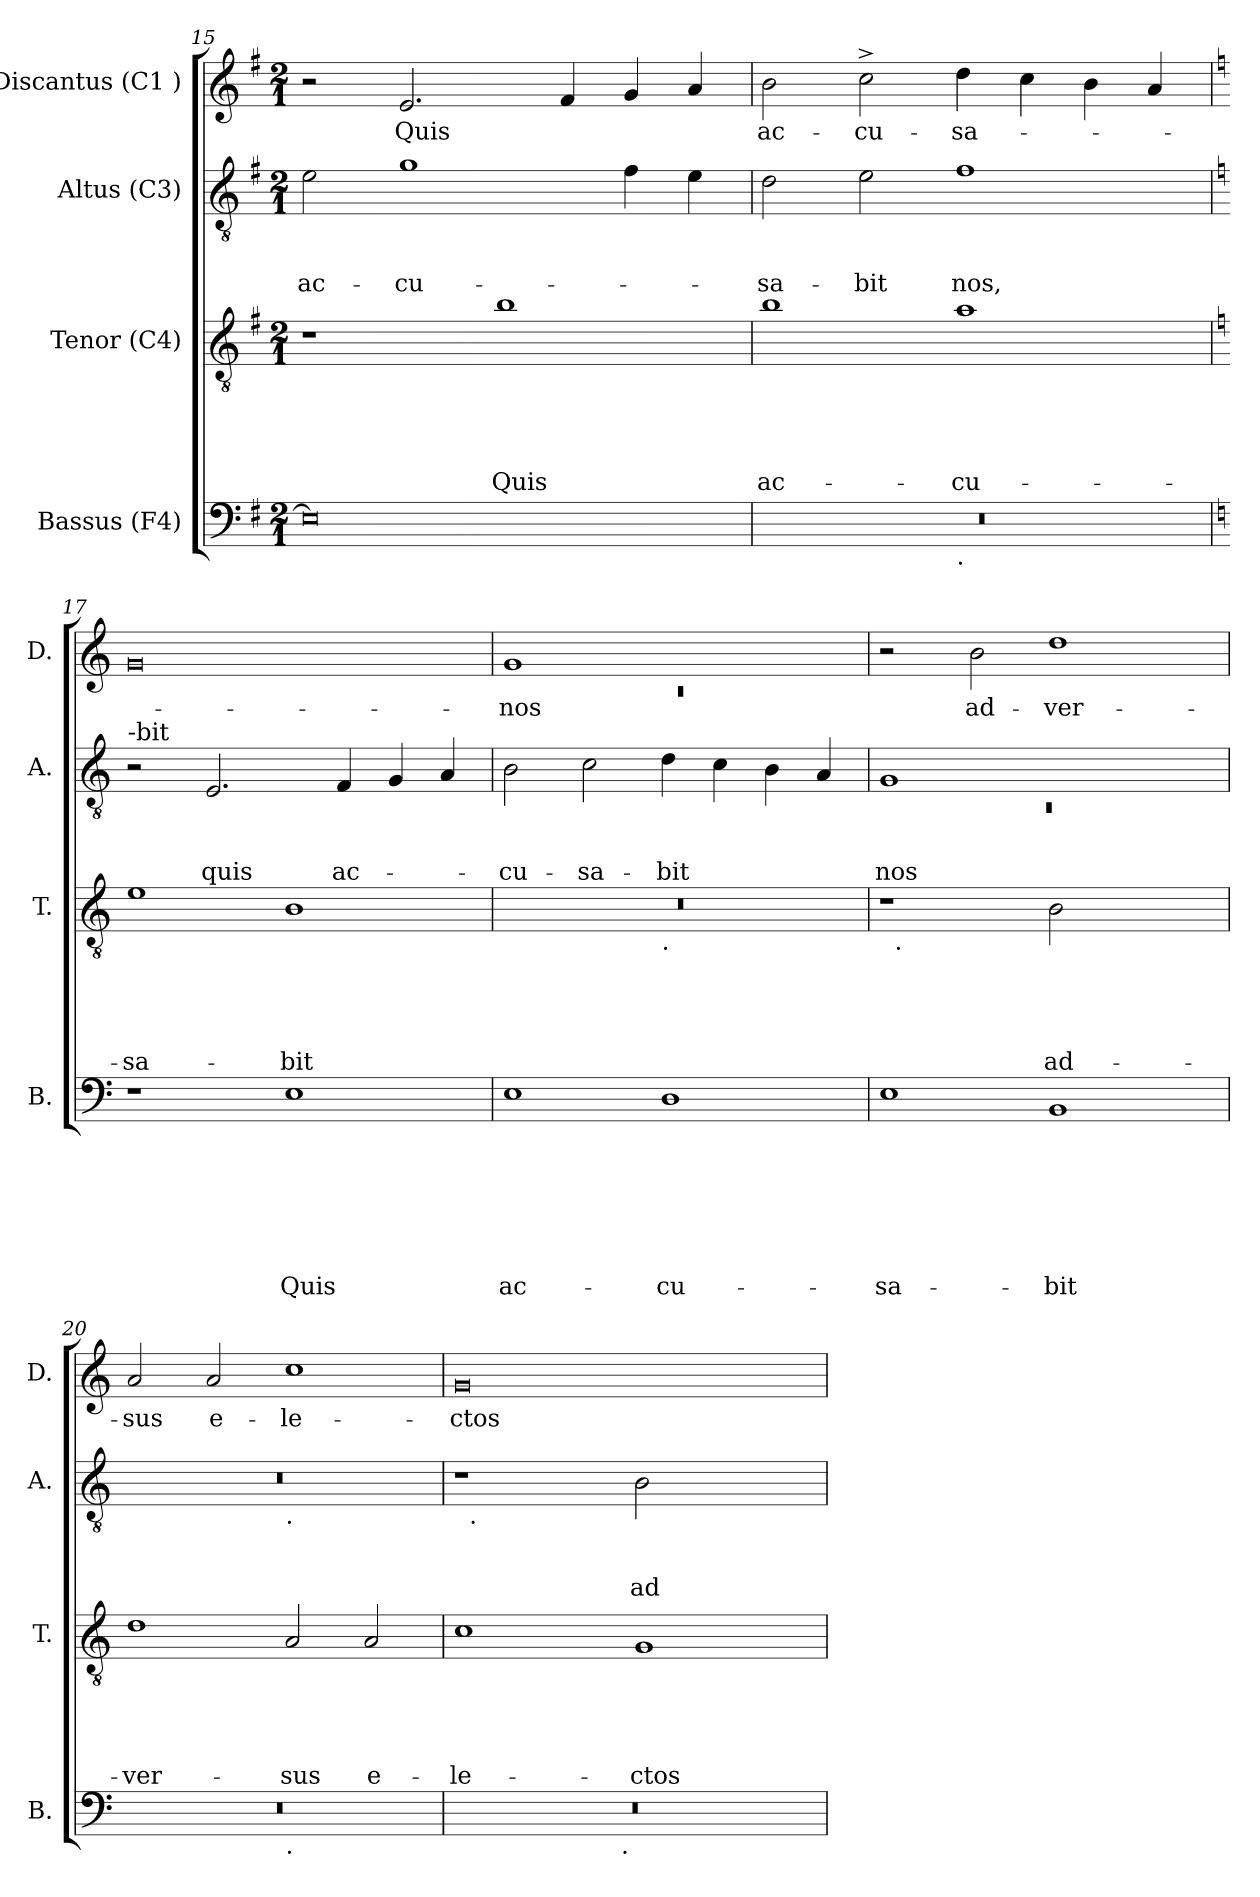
**kern	**text	**text	**text	**text	**text	**text	**text	**kern	**text	**text	**text	**text	**text	**kern	**text	**text	**text	**kern	**text
*part4	*part4	*part4	*part4	*part4	*part4	*part4	*part4	*part3	*part3	*part3	*part3	*part3	*part3	*part2	*part2	*part2	*part2	*part1	*part1
*staff4	*staff4	*staff4	*staff4	*staff4	*staff4	*staff4	*staff4	*staff3	*staff3	*staff3	*staff3	*staff3	*staff3	*staff2	*staff2	*staff2	*staff2	*staff1	*staff1
*I"Bassus (F4)	*	*	*	*	*	*	*	*I"Tenor (C4)	*	*	*	*	*	*I"Altus (C3)	*	*	*	*I"Discantus (C1 )	*
*I'B.	*	*	*	*	*	*	*	*I'T.	*	*	*	*	*	*I'A.	*	*	*	*I'D.	*
*clefF4	*	*	*	*	*	*	*	*clefGv2	*	*	*	*	*	*clefGv2	*	*	*	*clefG2	*
*k[f#]	*	*	*	*	*	*	*	*k[f#]	*	*	*	*	*	*k[f#]	*	*	*	*k[f#]	*
*G:	*	*	*	*	*	*	*	*G:	*	*	*	*	*	*G:	*	*	*	*G:	*
*M2/1	*	*	*	*	*	*	*	*M2/1	*	*	*	*	*	*M2/1	*	*	*	*M2/1	*
=15	=15	=15	=15	=15	=15	=15	=15	=15	=15	=15	=15	=15	=15	=15	=15	=15	=15	=15	=15
!	!	!	!	!	!	!	!	!	!	!	!	!	!	!	!	!	!LO:LY:b	!	!
0E]	.	.	.	.	.	.	.	1r	.	.	.	.	.	2e\	.	.	ac-	2r	.
!	!	!	!	!	!	!	!	!	!	!	!	!	!	!	!	!	!LO:LY:b	!	!LO:LY:b
.	.	.	.	.	.	.	.	.	.	.	.	.	.	1g	.	.	-cu-	2.e/	Quis
!	!	!	!	!	!	!	!	!	!	!	!	!	!LO:LY:b	!	!	!	!	!	!
.	.	.	.	.	.	.	.	1b	.	.	.	.	-Quis	.	.	.	.	.	.
.	.	.	.	.	.	.	.	.	.	.	.	.	.	.	.	.	.	4f#/	.
.	.	.	.	.	.	.	.	.	.	.	.	.	.	4f#\	.	.	.	4g/	.
.	.	.	.	.	.	.	.	.	.	.	.	.	.	4e\	.	.	.	4a/	.
=16	=16	=16	=16	=16	=16	=16	=16	=16	=16	=16	=16	=16	=16	=16	=16	=16	=16	=16	=16
!	!	!	!	!	!	!	!	!	!	!	!	!	!LO:LY:b	!	!	!	!LO:LY:b	!	!LO:LY:b
*^	*	*	*	*	*	*	*	*	*	*	*	*	*	*	*	*	*	*	*
0r	1ryy	.	.	.	.	.	.	.	1b	.	.	.	.	ac-	2d\	.	.	-sa-	2b\	ac-
!	!	!	!	!	!	!	!	!	!	!	!	!	!	!	!	!	!	!LO:LY:b	!	!LO:LY:b
.	.	.	.	.	.	.	.	.	.	.	.	.	.	.	2e\	.	.	-bit	2cc^>\	-cu-
!	!LO:TX:b:t=.	!	!	!	!	!	!	!	!	!	!	!	!	!	!	!	!	!	!	!
!	!	!	!	!	!	!	!	!	!	!	!	!	!	!LO:LY:b	!	!	!	!LO:LY:b	!	!LO:LY:b
.	1ryy	.	.	.	.	.	.	.	1a	.	.	.	.	-cu-	1f#	.	.	nos,	4dd\	-sa-
.	.	.	.	.	.	.	.	.	.	.	.	.	.	.	.	.	.	.	4cc\	.
.	.	.	.	.	.	.	.	.	.	.	.	.	.	.	.	.	.	.	4b\	.
.	.	.	.	.	.	.	.	.	.	.	.	.	.	.	.	.	.	.	4a/	.
*v	*v	*	*	*	*	*	*	*	*	*	*	*	*	*	*	*	*	*	*	*
!!LO:LB:g=z
=17	=17	=17	=17	=17	=17	=17	=17	=17	=17	=17	=17	=17	=17	=17	=17	=17	=17	=17	=17
*k[]	*	*	*	*	*	*	*	*k[]	*	*	*	*	*	*k[]	*	*	*	*k[]	*
*C:	*	*	*	*	*	*	*	*C:	*	*	*	*	*	*C:	*	*	*	*C:	*
*^	*	*	*	*	*	*	*	*	*	*	*	*	*	*	*	*	*	*	*
!	!	!	!	!	!	!	!	!	!	!	!	!	!	!	!LO:TX:a:t=-bit	!	!	!	!	!
!	!	!	!	!	!	!	!	!	!	!	!	!	!	!LO:LY:b	!	!	!	!	!	!
*v	*v	*	*	*	*	*	*	*	*	*	*	*	*	*	*	*	*	*	*	*
1r	.	.	.	.	.	.	.	1e	.	.	.	.	-sa-	2r	.	.	.	0g	.
!	!	!	!	!	!	!	!	!	!	!	!	!	!	!	!	!	!LO:LY:b	!	!
.	.	.	.	.	.	.	.	.	.	.	.	.	.	2.E/	.	.	quis	.	.
!	!	!	!	!	!	!	!LO:LY:b	!	!	!	!	!	!LO:LY:b	!	!	!	!	!	!
1E	.	.	.	.	.	.	Quis	1B	.	.	.	.	-bit	.	.	.	.	.	.
!	!	!	!	!	!	!	!	!	!	!	!	!	!	!	!	!	!LO:LY:b	!	!
.	.	.	.	.	.	.	.	.	.	.	.	.	.	4F/	.	.	ac-	.	.
.	.	.	.	.	.	.	.	.	.	.	.	.	.	4G/	.	.	.	.	.
.	.	.	.	.	.	.	.	.	.	.	.	.	.	4A/	.	.	.	.	.
=18	=18	=18	=18	=18	=18	=18	=18	=18	=18	=18	=18	=18	=18	=18	=18	=18	=18	=18	=18
*	*	*	*	*	*	*	*	*	*	*	*	*	*	*	*	*	*	*^	*
!	!	!	!	!	!	!	!LO:LY:b	!	!	!	!	!	!	!	!	!	!LO:LY:b	!	!LO:N:vis=1	!LO:LY:b
*	*	*	*	*	*	*	*	*^	*	*	*	*	*	*	*	*	*	*	*	*
1E	.	.	.	.	.	.	ac-	0r	1ryy	.	.	.	.	.	2B\	.	.	-cu-	1g	0rc	-nos
!	!	!	!	!	!	!	!	!	!	!	!	!	!	!	!	!	!	!LO:LY:b	!	!	!
.	.	.	.	.	.	.	.	.	.	.	.	.	.	.	2c\	.	.	-sa-	.	.	.
!	!	!	!	!	!	!	!	!	!LO:TX:b:t=.	!	!	!	!	!	!	!	!	!	!	!	!
!	!	!	!	!	!	!	!LO:LY:b	!	!	!	!	!	!	!	!	!	!	!LO:LY:b	!	!	!
1D	.	.	.	.	.	.	-cu-	.	1ryy	.	.	.	.	.	4d\	.	.	-bit	1ryy	.	.
.	.	.	.	.	.	.	.	.	.	.	.	.	.	.	4c\	.	.	.	.	.	.
.	.	.	.	.	.	.	.	.	.	.	.	.	.	.	4B\	.	.	.	.	.	.
.	.	.	.	.	.	.	.	.	.	.	.	.	.	.	4A/	.	.	.	.	.	.
*	*	*	*	*	*	*	*	*	*	*	*	*	*	*	*	*	*	*	*v	*v	*
=19	=19	=19	=19	=19	=19	=19	=19	=19	=19	=19	=19	=19	=19	=19	=19	=19	=19	=19	=19	=19
*	*	*	*	*	*	*	*	*	*	*	*	*	*	*	*^	*	*	*	*	*
!	!	!	!	!	!	!	!LO:LY:b	!	!	!	!	!	!	!	!	!LO:N:vis=1	!	!	!LO:LY:b	!	!
1E	.	.	.	.	.	.	-sa-	1r	32ryy	.	.	.	.	.	1G	0rC	.	.	nos	2r	.
!	!	!	!	!	!	!	!	!	!LO:TX:b:t=.	!	!	!	!	!	!	!	!	!	!	!	!
.	.	.	.	.	.	.	.	.	1ryy	.	.	.	.	.	.	.	.	.	.	.	.
!	!	!	!	!	!	!	!	!	!	!	!	!	!	!	!	!	!	!	!	!	!LO:LY:b
.	.	.	.	.	.	.	.	.	.	.	.	.	.	.	.	.	.	.	.	2b\	ad-
!	!	!	!	!	!	!	!LO:LY:b	!	!	!	!	!	!	!LO:LY:b	!	!	!	!	!	!	!LO:LY:b
1BB	.	.	.	.	.	.	-bit	2B\	.	.	.	.	.	ad-	1ryy	.	.	.	.	1dd	-ver-
.	.	.	.	.	.	.	.	.	2ryy	.	.	.	.	.	.	.	.	.	.	.	.
.	.	.	.	.	.	.	.	2ryy	.	.	.	.	.	.	.	.	.	.	.	.	.
.	.	.	.	.	.	.	.	.	4...ryy	.	.	.	.	.	.	.	.	.	.	.	.
=20	=20	=20	=20	=20	=20	=20	=20	=20	=20	=20	=20	=20	=20	=20	=20	=20	=20	=20	=20	=20	=20
!	!	!	!	!	!	!	!	!	!	!	!	!	!	!LO:LY:b	!	!	!	!	!	!	!LO:LY:b
*^	*	*	*	*	*	*	*	*v	*v	*	*	*	*	*	*	*	*	*	*	*	*
0r	1ryy	.	.	.	.	.	.	.	1d	.	.	.	.	-ver-	0r	1ryy	.	.	.	2a/	-sus
!	!	!	!	!	!	!	!	!	!	!	!	!	!	!	!	!	!	!	!	!	!LO:LY:b
.	.	.	.	.	.	.	.	.	.	.	.	.	.	.	.	.	.	.	.	2a/	e-
!	!	!	!	!	!	!	!	!	!	!	!	!	!	!	!	!LO:TX:b:t=.	!	!	!	!	!
!	!LO:TX:b:t=.	!	!	!	!	!	!	!	!	!	!	!	!	!	!	!	!	!	!	!	!
!	!	!	!	!	!	!	!	!	!	!	!	!	!	!LO:LY:b	!	!	!	!	!	!	!LO:LY:b
.	1ryy	.	.	.	.	.	.	.	2A/	.	.	.	.	-sus	.	1ryy	.	.	.	1cc	-le-
!	!	!	!	!	!	!	!	!	!	!	!	!	!	!LO:LY:b	!	!	!	!	!	!	!
.	.	.	.	.	.	.	.	.	2A/	.	.	.	.	e-	.	.	.	.	.	.	.
=21	=21	=21	=21	=21	=21	=21	=21	=21	=21	=21	=21	=21	=21	=21	=21	=21	=21	=21	=21	=21	=21
!	!	!	!	!	!	!	!	!	!	!	!	!	!	!LO:LY:b	!	!	!	!	!	!	!LO:LY:b
0r	2ryy	.	.	.	.	.	.	.	1c	.	.	.	.	-le-	1r	32ryy	.	.	.	0g	-ctos
!	!	!	!	!	!	!	!	!	!	!	!	!	!	!	!	!LO:TX:b:t=.	!	!	!	!	!
.	.	.	.	.	.	.	.	.	.	.	.	.	.	.	.	1ryy	.	.	.	.	.
.	4...ryy	.	.	.	.	.	.	.	.	.	.	.	.	.	.	.	.	.	.	.	.
!	!LO:TX:b:t=.	!	!	!	!	!	!	!	!	!	!	!	!	!	!	!	!	!	!	!	!
.	1ryy	.	.	.	.	.	.	.	.	.	.	.	.	.	.	.	.	.	.	.	.
!	!	!	!	!	!	!	!	!	!	!	!	!	!	!LO:LY:b	!	!	!	!	!LO:LY:b	!	!
.	.	.	.	.	.	.	.	.	1G	.	.	.	.	-ctos	2B\	.	.	.	ad-	.	.
.	.	.	.	.	.	.	.	.	.	.	.	.	.	.	.	2ryy	.	.	.	.	.
.	.	.	.	.	.	.	.	.	.	.	.	.	.	.	2ryy	.	.	.	.	.	.
.	.	.	.	.	.	.	.	.	.	.	.	.	.	.	.	4...ryy	.	.	.	.	.
.	32ryy	.	.	.	.	.	.	.	.	.	.	.	.	.	.	.	.	.	.	.	.
*v	*v	*	*	*	*	*	*	*	*	*	*	*	*	*	*v	*v	*	*	*	*	*
=	=	=	=	=	=	=	=	=	=	=	=	=	=	=	=	=	=	=	=
*-	*-	*-	*-	*-	*-	*-	*-	*-	*-	*-	*-	*-	*-	*-	*-	*-	*-	*-	*-
